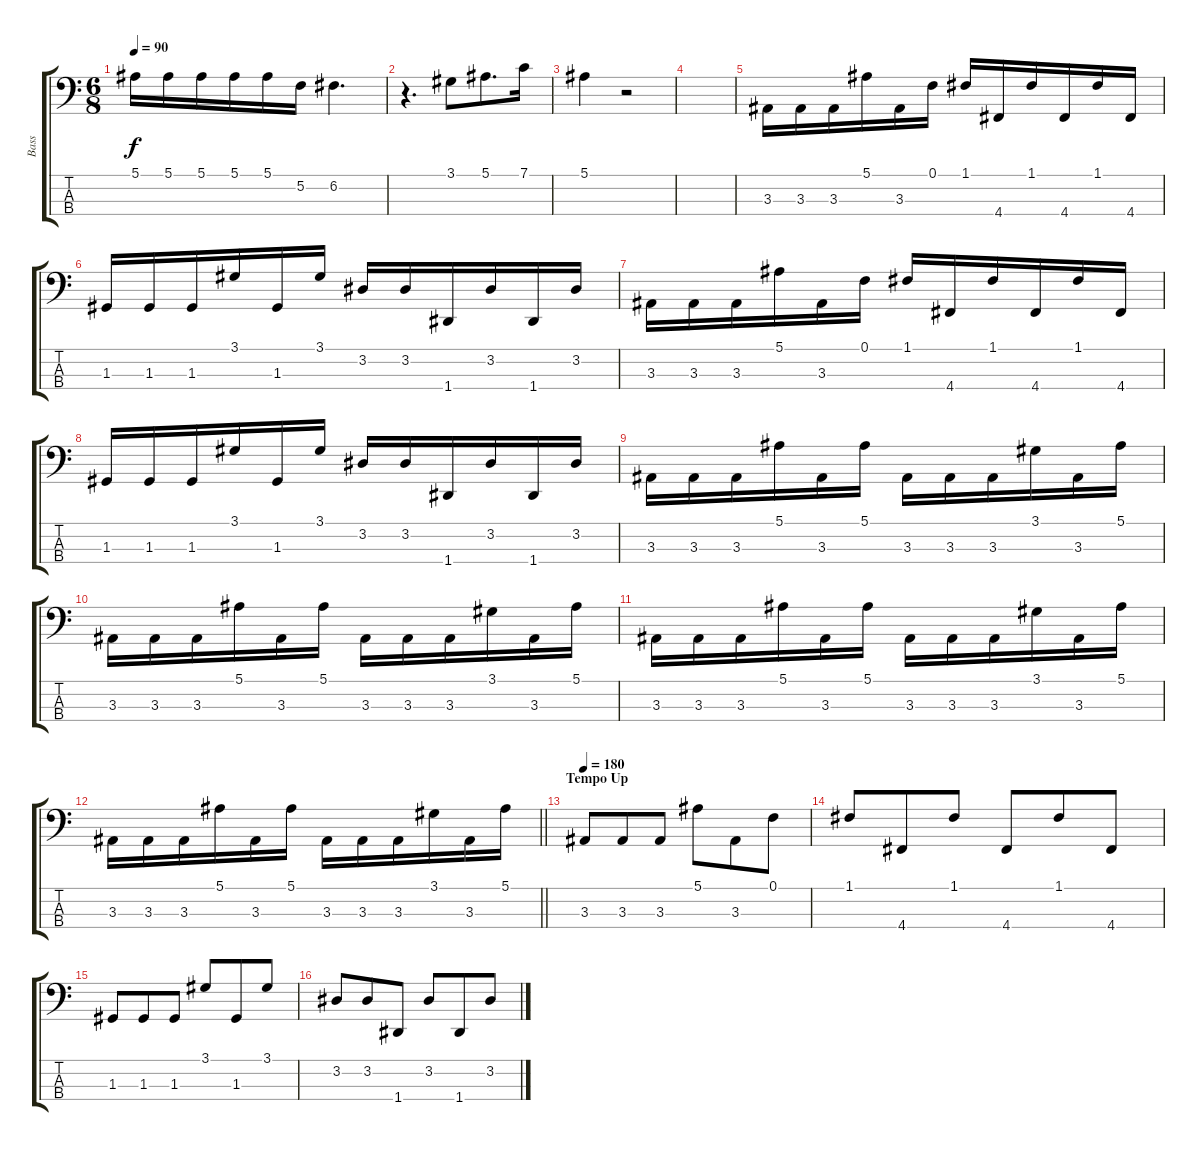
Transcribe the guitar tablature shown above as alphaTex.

\track ("Bass" "Bass") {instrument electricbasspick}
\staff {score tabs}
\tuning (F2 C2 G1 D1) {hide}
\ts (6 8)
\tempo 90
\clef f4
\ks c
5.1.16{dy f} 5.1.16 5.1.16 5.1.16 5.1.16 5.2.16 6.2.4{d} |
r.4{d} 3.1.8 5.1.8{d} 7.1.16 |
5.1.4 r.2 |
|
3.3.16 3.3.16 3.3.16 5.1.16 3.3.16 0.1.16 1.1.16 4.4.16 1.1.16 4.4.16 1.1.16 4.4.16 |
1.3.16 1.3.16 1.3.16 3.1.16 1.3.16 3.1.16 3.2.16 3.2.16 1.4.16 3.2.16 1.4.16 3.2.16 |
3.3.16 3.3.16 3.3.16 5.1.16 3.3.16 0.1.16 1.1.16 4.4.16 1.1.16 4.4.16 1.1.16 4.4.16 |
1.3.16 1.3.16 1.3.16 3.1.16 1.3.16 3.1.16 3.2.16 3.2.16 1.4.16 3.2.16 1.4.16 3.2.16 |
3.3.16 3.3.16 3.3.16 5.1.16 3.3.16 5.1.16 3.3.16 3.3.16 3.3.16 3.1.16 3.3.16 5.1.16 |
3.3.16 3.3.16 3.3.16 5.1.16 3.3.16 5.1.16 3.3.16 3.3.16 3.3.16 3.1.16 3.3.16 5.1.16 |
3.3.16 3.3.16 3.3.16 5.1.16 3.3.16 5.1.16 3.3.16 3.3.16 3.3.16 3.1.16 3.3.16 5.1.16 |
\barLineRight lightlight
3.3.16 3.3.16 3.3.16 5.1.16 3.3.16 5.1.16 3.3.16 3.3.16 3.3.16 3.1.16 3.3.16 5.1.16 |
\section ("" "Tempo Up")
\tempo 180
3.3.8 3.3.8 3.3.8 5.1.8 3.3.8 0.1.8 |
1.1.8 4.4.8 1.1.8 4.4.8 1.1.8 4.4.8 |
1.3.8 1.3.8 1.3.8 3.1.8 1.3.8 3.1.8 |
3.2.8 3.2.8 1.4.8 3.2.8 1.4.8 3.2.8
